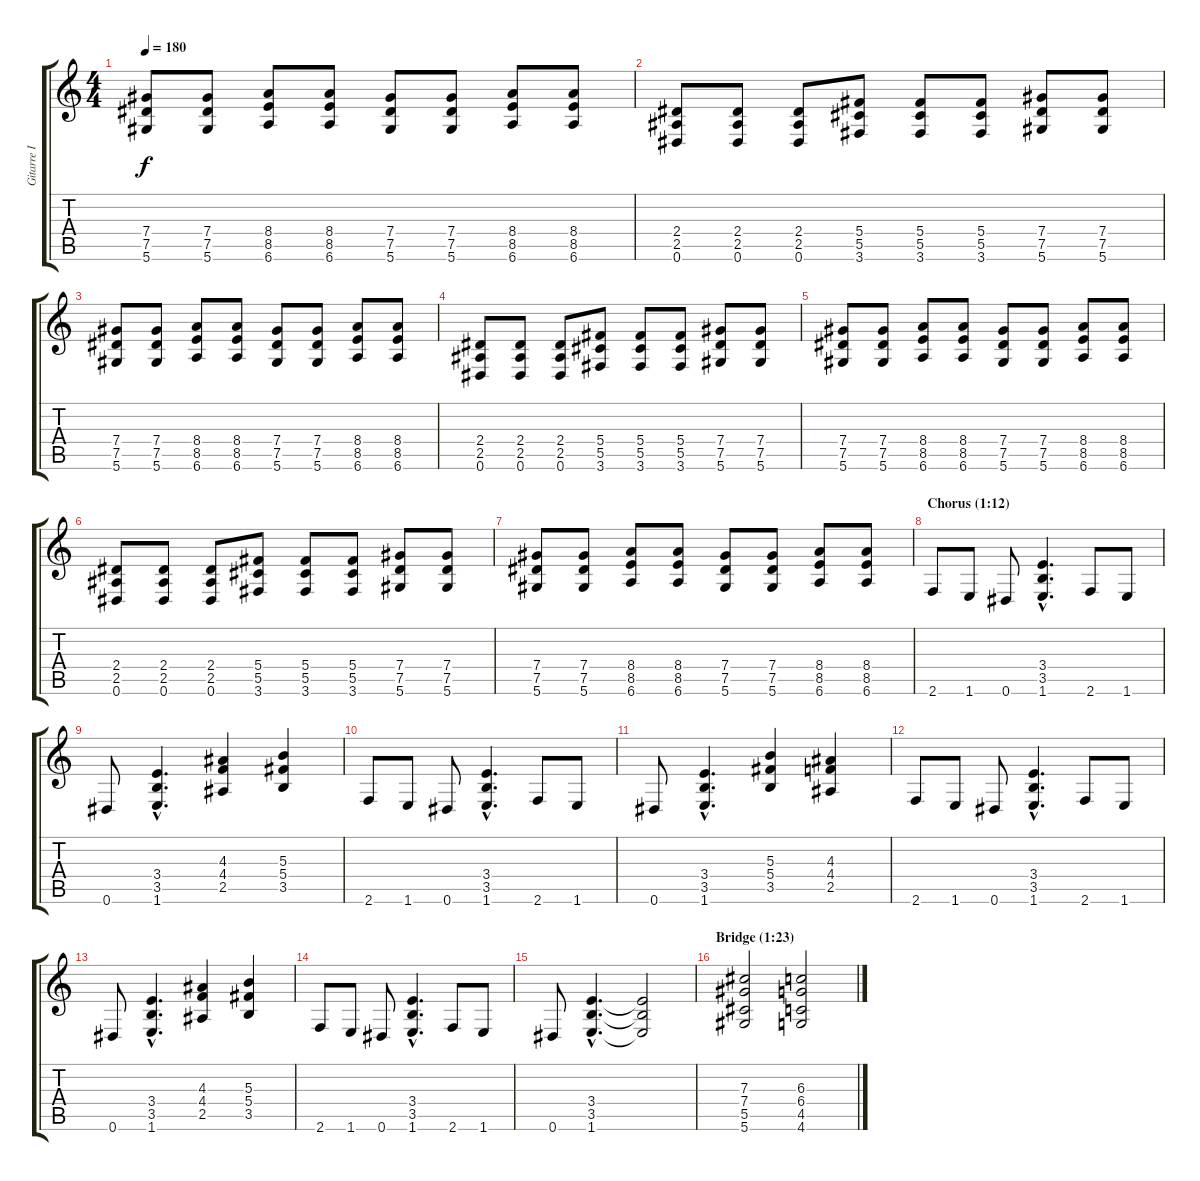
\track ("Gitarre I" "Gitarre I") {instrument distortionguitar}
\staff {score tabs}
\tuning (Eb4 Bb3 Gb3 Db3 Ab2 Eb2) {hide}
\ts (4 4)
\tempo 180
\clef g2
\ks c
(7.4 7.5 5.6).8{dy f} (7.4 7.5 5.6).8 (8.4 8.5 6.6).8 (8.4 8.5 6.6).8 (7.4 7.5 5.6).8 (7.4 7.5 5.6).8 (8.4 8.5 6.6).8 (8.4 8.5 6.6).8 |
(2.4 2.5 0.6).8 (2.4 2.5 0.6).8 (2.4 2.5 0.6).8 (5.4 5.5 3.6).8 (5.4 5.5 3.6).8 (5.4 5.5 3.6).8 (7.4 7.5 5.6).8 (7.4 7.5 5.6).8 |
(7.4 7.5 5.6).8 (7.4 7.5 5.6).8 (8.4 8.5 6.6).8 (8.4 8.5 6.6).8 (7.4 7.5 5.6).8 (7.4 7.5 5.6).8 (8.4 8.5 6.6).8 (8.4 8.5 6.6).8 |
(2.4 2.5 0.6).8 (2.4 2.5 0.6).8 (2.4 2.5 0.6).8 (5.4 5.5 3.6).8 (5.4 5.5 3.6).8 (5.4 5.5 3.6).8 (7.4 7.5 5.6).8 (7.4 7.5 5.6).8 |
(7.4 7.5 5.6).8 (7.4 7.5 5.6).8 (8.4 8.5 6.6).8 (8.4 8.5 6.6).8 (7.4 7.5 5.6).8 (7.4 7.5 5.6).8 (8.4 8.5 6.6).8 (8.4 8.5 6.6).8 |
(2.4 2.5 0.6).8 (2.4 2.5 0.6).8 (2.4 2.5 0.6).8 (5.4 5.5 3.6).8 (5.4 5.5 3.6).8 (5.4 5.5 3.6).8 (7.4 7.5 5.6).8 (7.4 7.5 5.6).8 |
(7.4 7.5 5.6).8 (7.4 7.5 5.6).8 (8.4 8.5 6.6).8 (8.4 8.5 6.6).8 (7.4 7.5 5.6).8 (7.4 7.5 5.6).8 (8.4 8.5 6.6).8 (8.4 8.5 6.6).8 |
\section ("" "Chorus (1:12)")
2.6.8 1.6.8 0.6.8 (3.4{hac} 3.5{hac} 1.6{hac}).4{d} 2.6.8 1.6.8 |
0.6.8 (3.4{hac} 3.5{hac} 1.6{hac}).4{d} (4.3 4.4 2.5).4 (5.3 5.4 3.5).4 |
2.6.8 1.6.8 0.6.8 (3.4{hac} 3.5{hac} 1.6{hac}).4{d} 2.6.8 1.6.8 |
0.6.8 (3.4{hac} 3.5{hac} 1.6{hac}).4{d} (5.3 5.4 3.5).4 (4.3 4.4 2.5).4 |
2.6.8 1.6.8 0.6.8 (3.4{hac} 3.5{hac} 1.6{hac}).4{d} 2.6.8 1.6.8 |
0.6.8 (3.4{hac} 3.5{hac} 1.6{hac}).4{d} (4.3 4.4 2.5).4 (5.3 5.4 3.5).4 |
2.6.8 1.6.8 0.6.8 (3.4{hac} 3.5{hac} 1.6{hac}).4{d} 2.6.8 1.6.8 |
0.6.8 (3.4{hac} 3.5{hac} 1.6{hac}).4{d} (3.4{t} 3.5{t} 1.6{t}).2 |
\section ("" "Bridge (1:23)")
(7.3 7.4 5.5 5.6).2 (6.3 6.4 4.5 4.6).2
